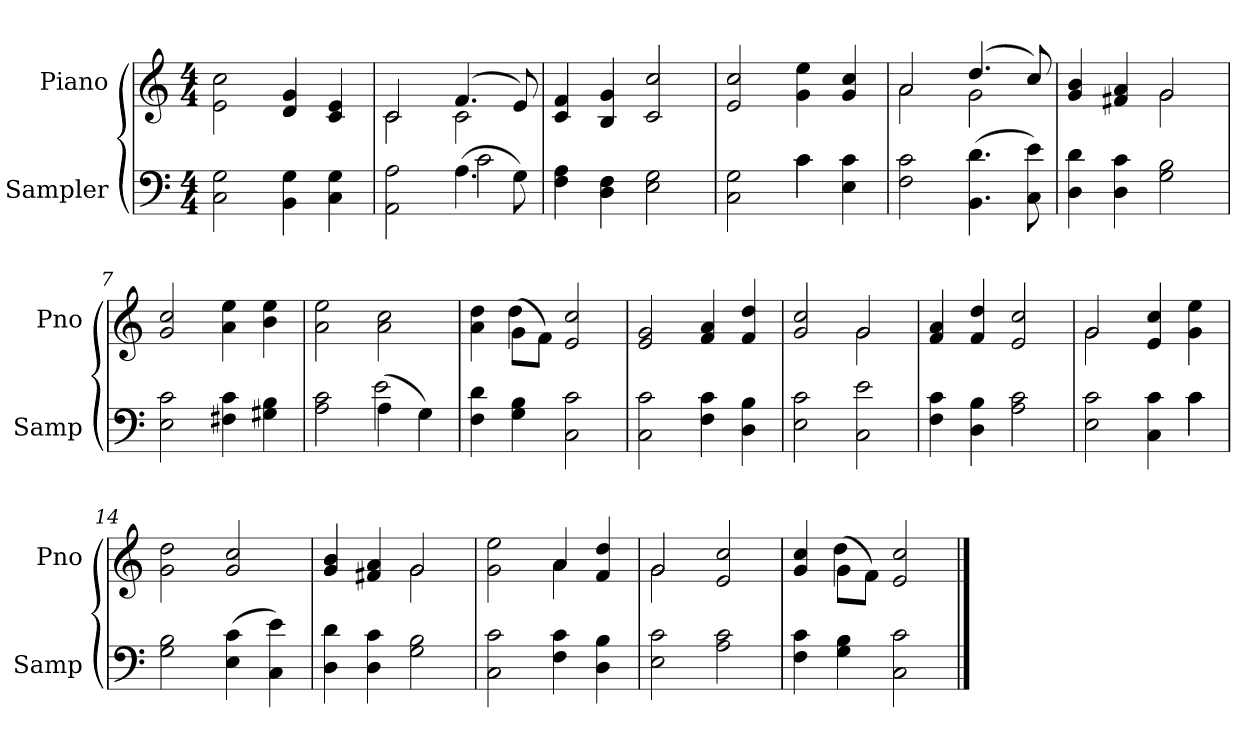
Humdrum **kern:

**kern	**kern
*part2	*part1
*staff2	*staff1
*I"Sampler	*I"Piano
*I'Samp	*I'Pno
*clefF4	*clefG2
*M4/4	*M4/4
=1	=1
2C 2G	2e\ 2cc\
4BB 4G	4d 4g
4C 4G	4c 4e
=2	=2
*^	*^
2AA 2A	2ryy	2c/	2c
(4.A\	2c	(4.f/	2c
8G\)	.	8e)	.
*v	*v	*	*
*	*v	*v
=3	=3
4F 4A	4c 4f
4D 4F	4B 4g
2E 2G	2c 2cc
=4	=4
*^	*
2C 2G	2ryy	2e 2cc
4c\	4c	4g 4ee
4E 4c	4ryy	4g 4cc
*v	*v	*
=5	=5
*	*^
2F 2c	2a/	2a
(4.BB 4.d	(4.dd/	2g
8C 8e)	8cc/)	.
=6	=6	=6
4D 4d	4g 4b	2ryy
4D 4c	4f#X 4a	.
2G 2B	2g/	2g
*	*v	*v
=7	=7
2E 2c	2g 2cc
4F#X 4c	4a 4ee
4G#X 4B	4b 4ee
=8	=8
*^	*
2A 2c	2ryy	2a 2ee
(4A\	2e	2a 2cc
4G\)	.	.
*v	*v	*
=9	=9
*	*^
4F 4d	4a 4dd	4ryy
4G 4B	(8g\L	4dd
.	8f\J)	.
2C 2c	2e 2cc	2ryy
*	*v	*v
=10	=10
2C 2c	2e 2g
4F 4c	4f 4a
4D 4B	4f 4dd
=11	=11
*	*^
2E 2c	2g 2cc	2ryy
2C 2e	2g/	2g
*	*v	*v
=12	=12
4F 4c	4f 4a
4D 4B	4f 4dd
2A 2c	2e 2cc
=13	=13
*^	*^
2E 2c	2.ryy	2g/	2g
4C 4c	.	4e 4cc	2ryy
4c\	4c	4g 4ee	.
*v	*v	*	*
*	*v	*v
=14	=14
2G 2B	2g 2dd
(4E 4c	2g 2cc
4C 4e)	.
=15	=15
*	*^
4D 4d	4g 4b	2ryy
4D 4c	4f#X 4a	.
2G 2B	2g/	2g
=16	=16	=16
2C 2c	2g 2ee	2ryy
4F 4c	4a/	4a
4D 4B	4f 4dd	4ryy
=17	=17	=17
2E 2c	2g/	2g
2A 2c	2e 2cc	2ryy
=18	=18	=18
4F 4c	4g 4cc	4ryy
4G 4B	(8g\L	4dd
.	8f\J)	.
2C 2c	2e 2cc	2ryy
*	*v	*v
==	==
*-	*-
